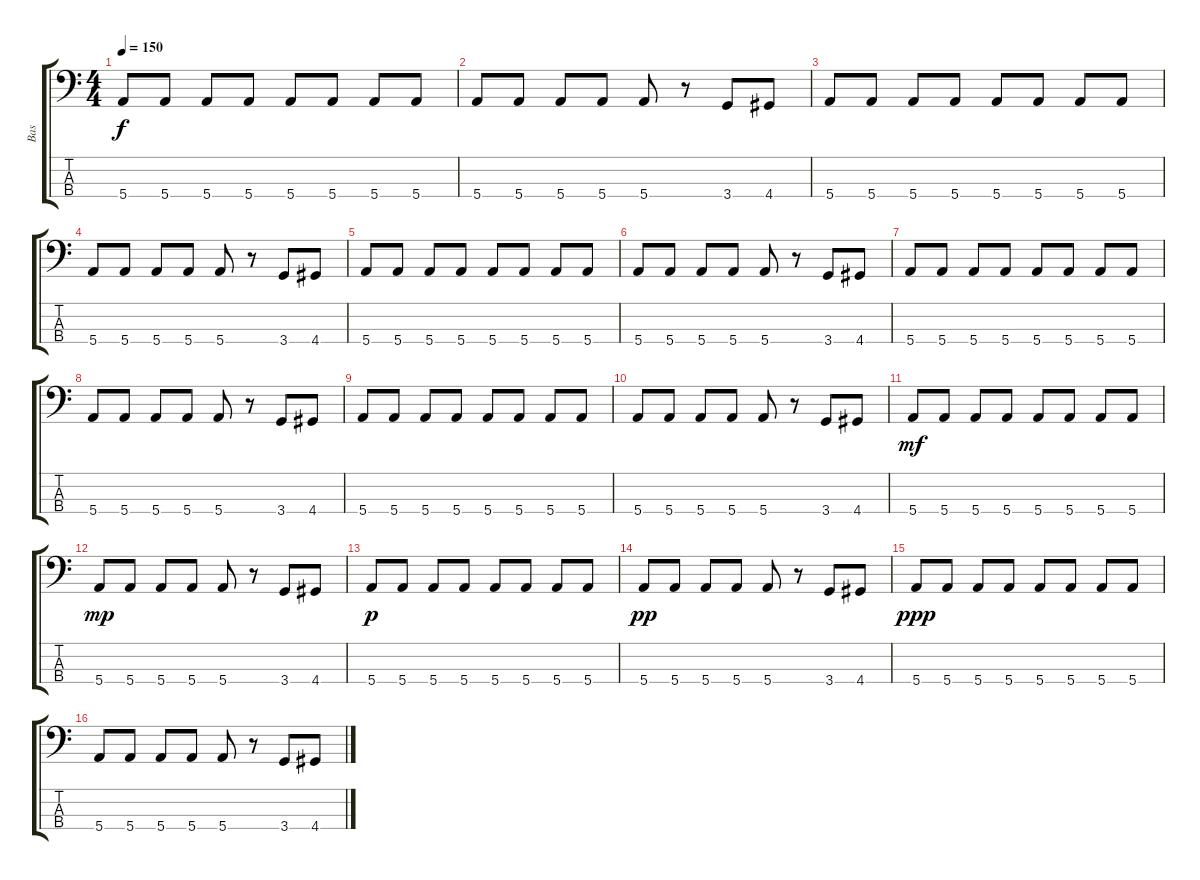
\track ("Bas" "Bas") {instrument electricbasspick}
\staff {score tabs}
\tuning (G2 D2 A1 E1) {hide}
\ts (4 4)
\tempo 150
\clef f4
\ks c
5.4.8{dy f} 5.4.8 5.4.8 5.4.8 5.4.8 5.4.8 5.4.8 5.4.8 |
5.4.8 5.4.8 5.4.8 5.4.8 5.4.8 r.8 3.4.8 4.4.8 |
5.4.8 5.4.8 5.4.8 5.4.8 5.4.8 5.4.8 5.4.8 5.4.8 |
5.4.8 5.4.8 5.4.8 5.4.8 5.4.8 r.8 3.4.8 4.4.8 |
5.4.8 5.4.8 5.4.8 5.4.8 5.4.8 5.4.8 5.4.8 5.4.8 |
5.4.8 5.4.8 5.4.8 5.4.8 5.4.8 r.8 3.4.8 4.4.8 |
5.4.8 5.4.8 5.4.8 5.4.8 5.4.8 5.4.8 5.4.8 5.4.8 |
5.4.8 5.4.8 5.4.8 5.4.8 5.4.8 r.8 3.4.8 4.4.8 |
5.4.8 5.4.8 5.4.8 5.4.8 5.4.8 5.4.8 5.4.8 5.4.8 |
5.4.8 5.4.8 5.4.8 5.4.8 5.4.8 r.8 3.4.8 4.4.8 |
5.4.8{dy mf} 5.4.8 5.4.8 5.4.8 5.4.8 5.4.8 5.4.8 5.4.8 |
5.4.8{dy mp} 5.4.8 5.4.8 5.4.8 5.4.8 r.8 3.4.8 4.4.8 |
5.4.8{dy p} 5.4.8 5.4.8 5.4.8 5.4.8 5.4.8 5.4.8 5.4.8 |
5.4.8{dy pp} 5.4.8 5.4.8 5.4.8 5.4.8 r.8 3.4.8 4.4.8 |
5.4.8{dy ppp} 5.4.8 5.4.8 5.4.8 5.4.8 5.4.8 5.4.8 5.4.8 |
5.4.8 5.4.8 5.4.8 5.4.8 5.4.8 r.8 3.4.8 4.4.8
